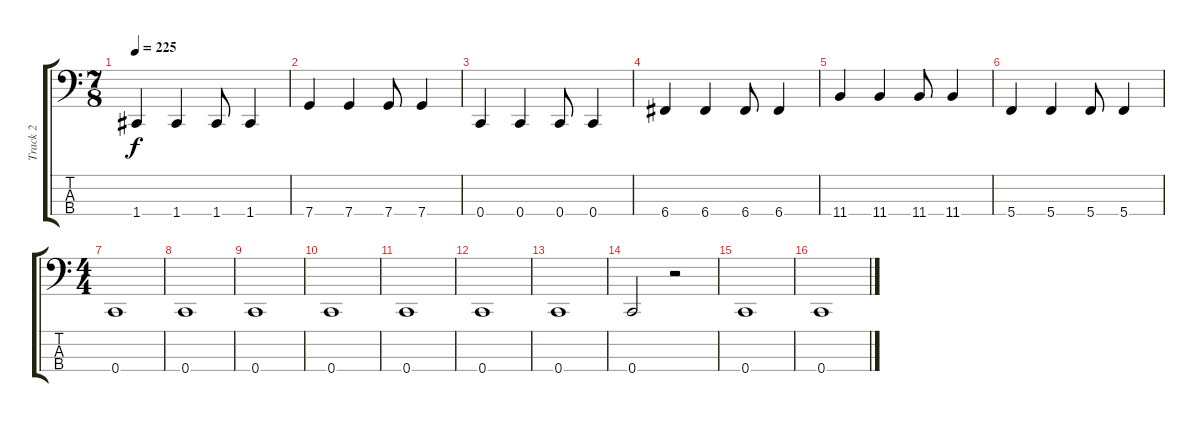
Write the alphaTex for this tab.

\track ("Track 2" "Track 2") {instrument electricbassfinger}
\staff {score tabs}
\tuning (F2 C2 G1 C1) {hide}
\ts (7 8)
\tempo 225
\clef f4
\ks c
1.4.4{dy f} 1.4.4 1.4.8 1.4.4 |
7.4.4 7.4.4 7.4.8 7.4.4 |
0.4.4 0.4.4 0.4.8 0.4.4 |
6.4.4 6.4.4 6.4.8 6.4.4 |
11.4.4 11.4.4 11.4.8 11.4.4 |
5.4.4 5.4.4 5.4.8 5.4.4 |
\ts (4 4)
0.4.1 |
0.4.1 |
0.4.1 |
0.4.1 |
0.4.1 |
0.4.1 |
0.4.1 |
0.4.2 r.2 |
0.4.1 |
0.4.1
